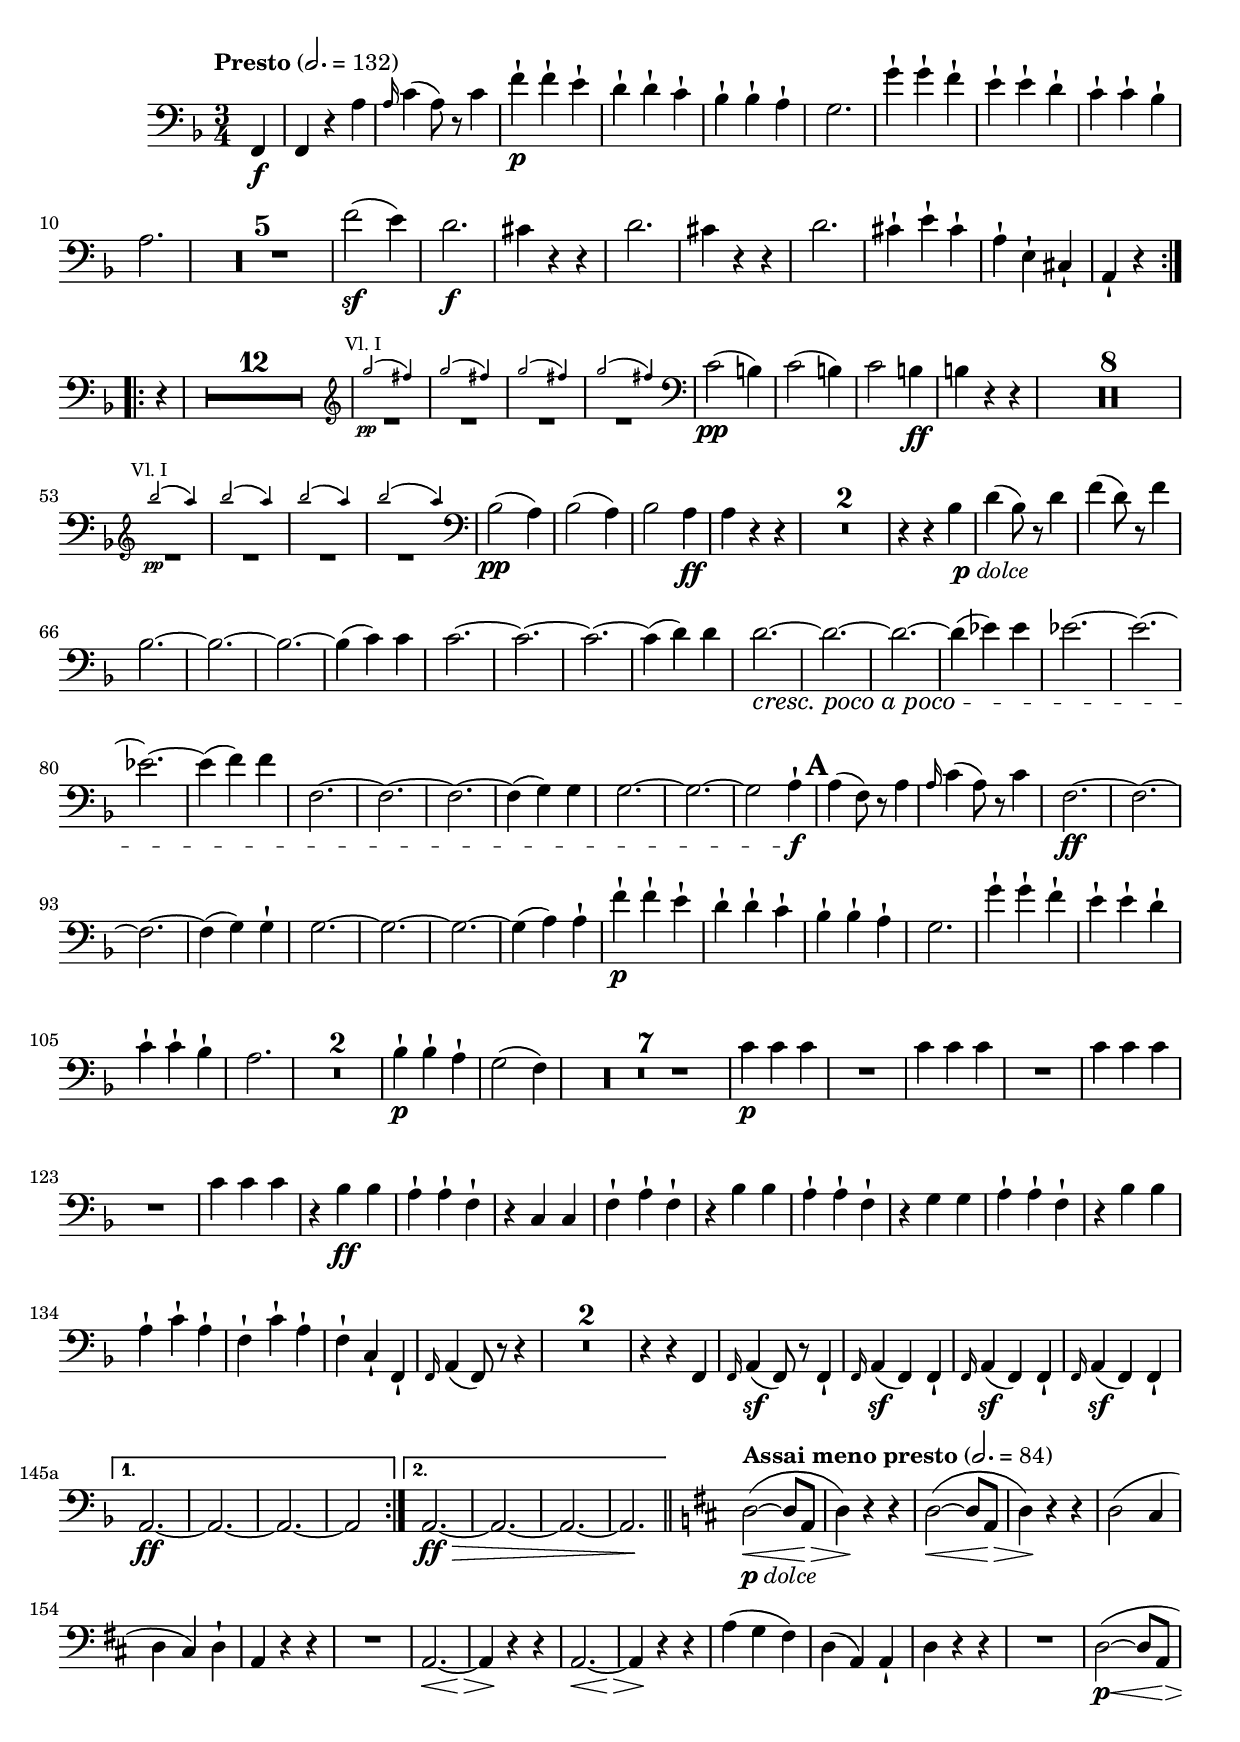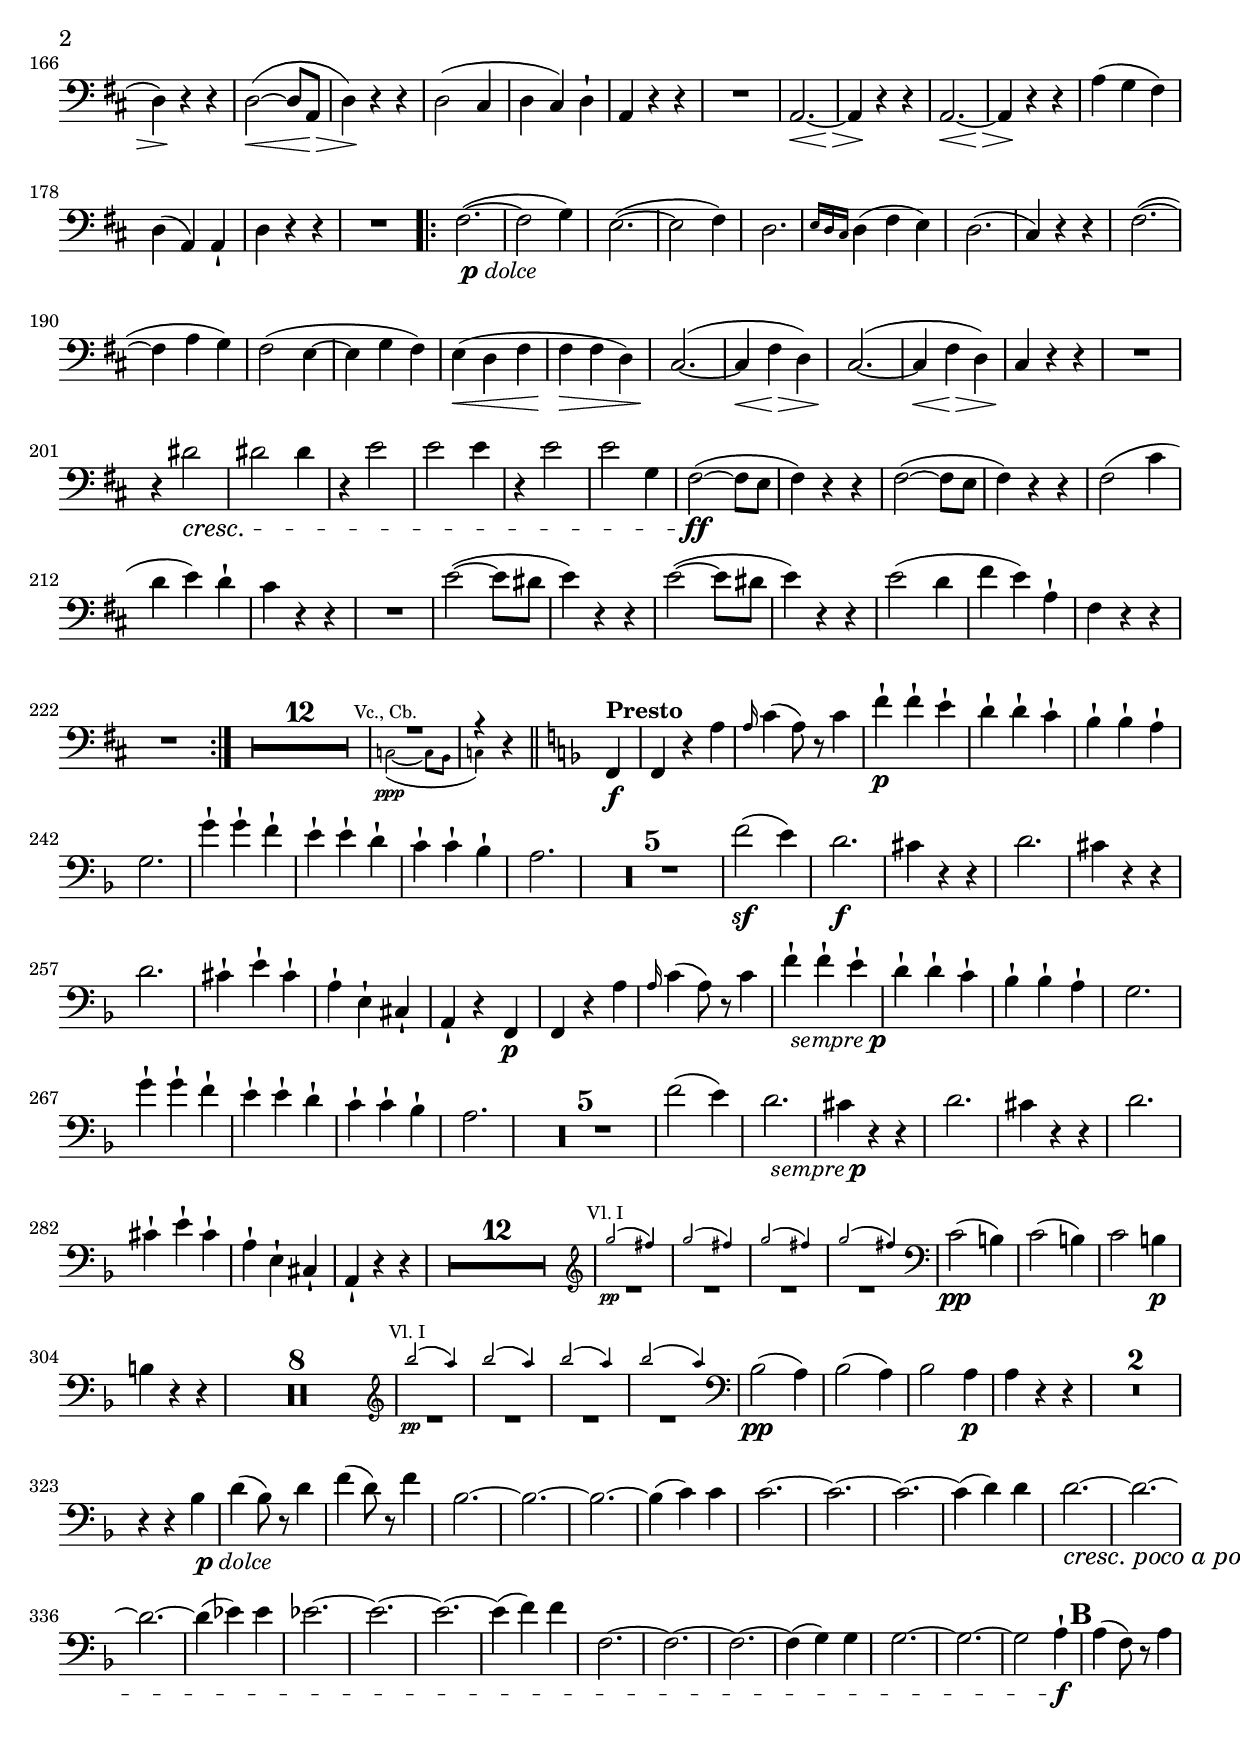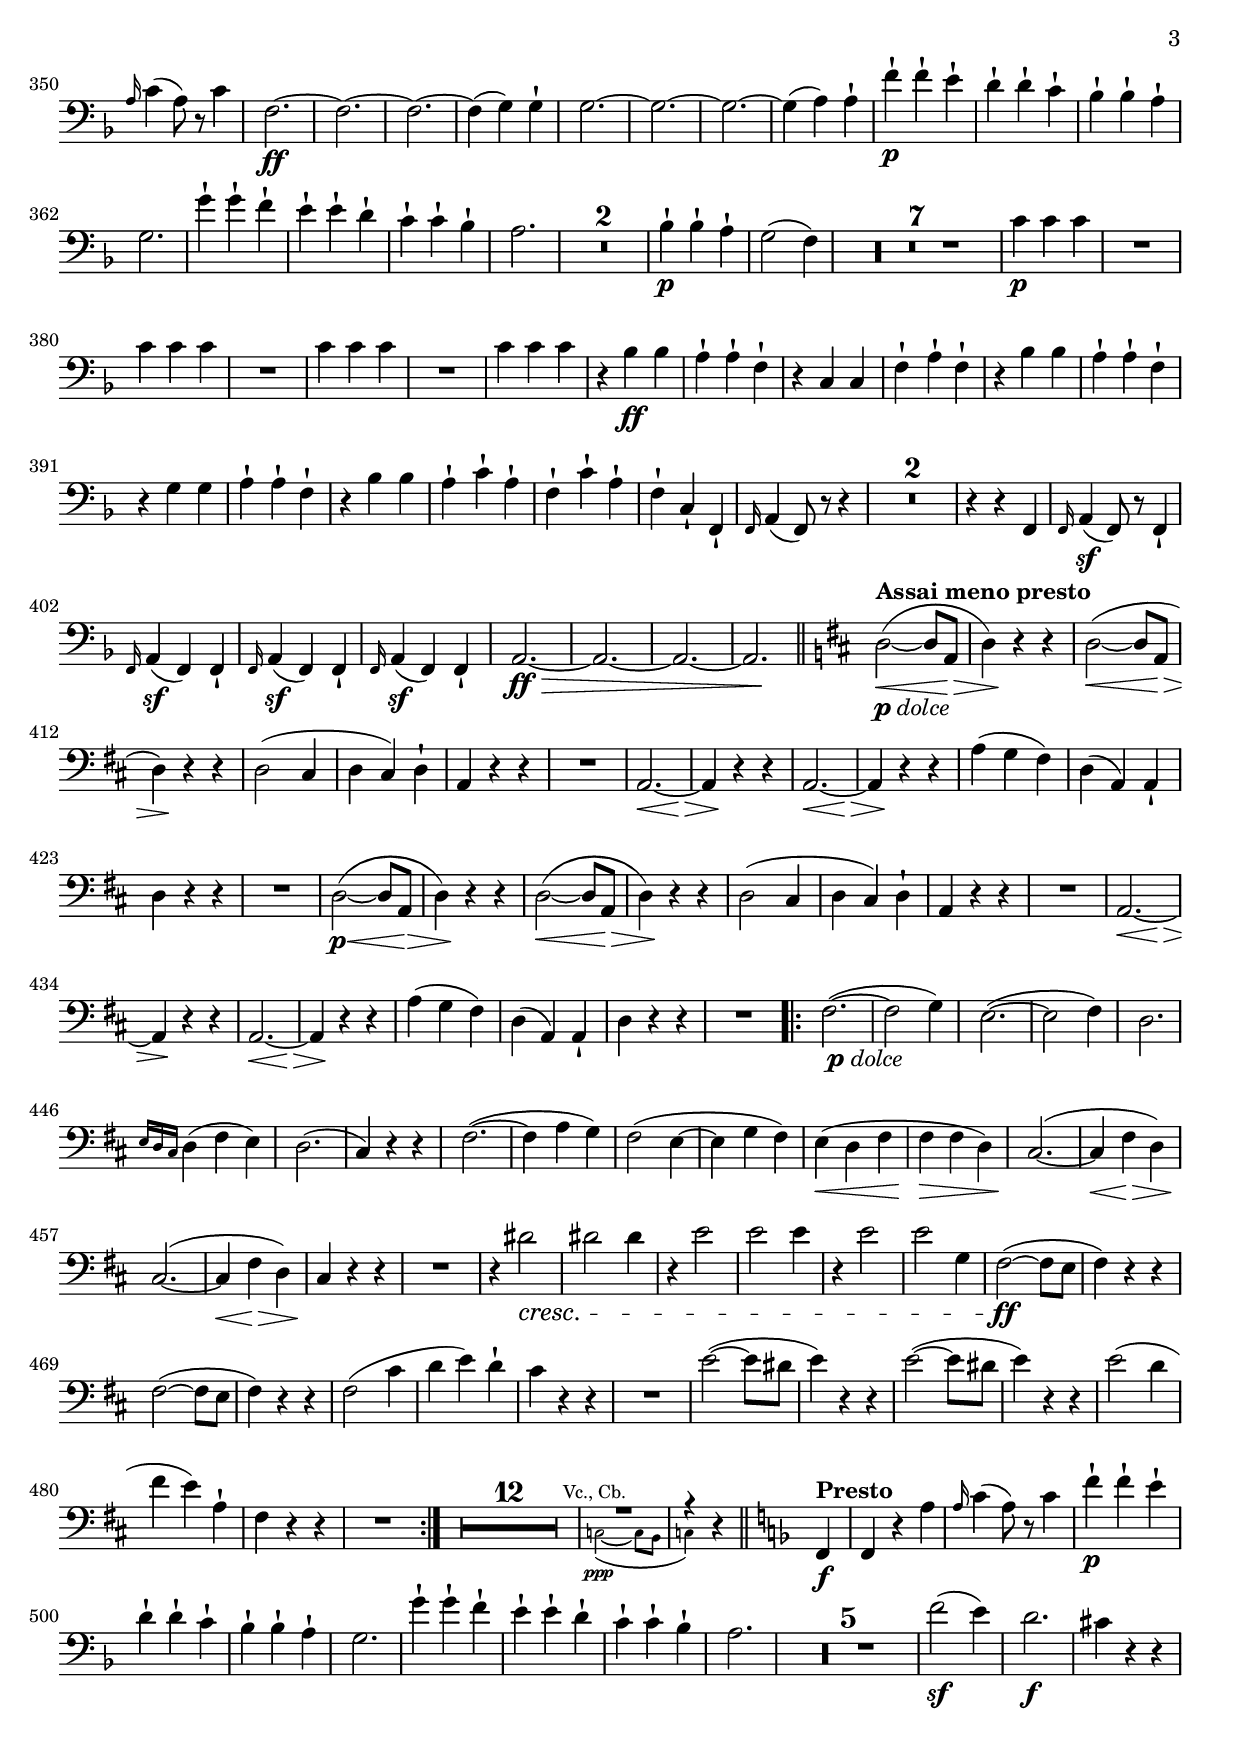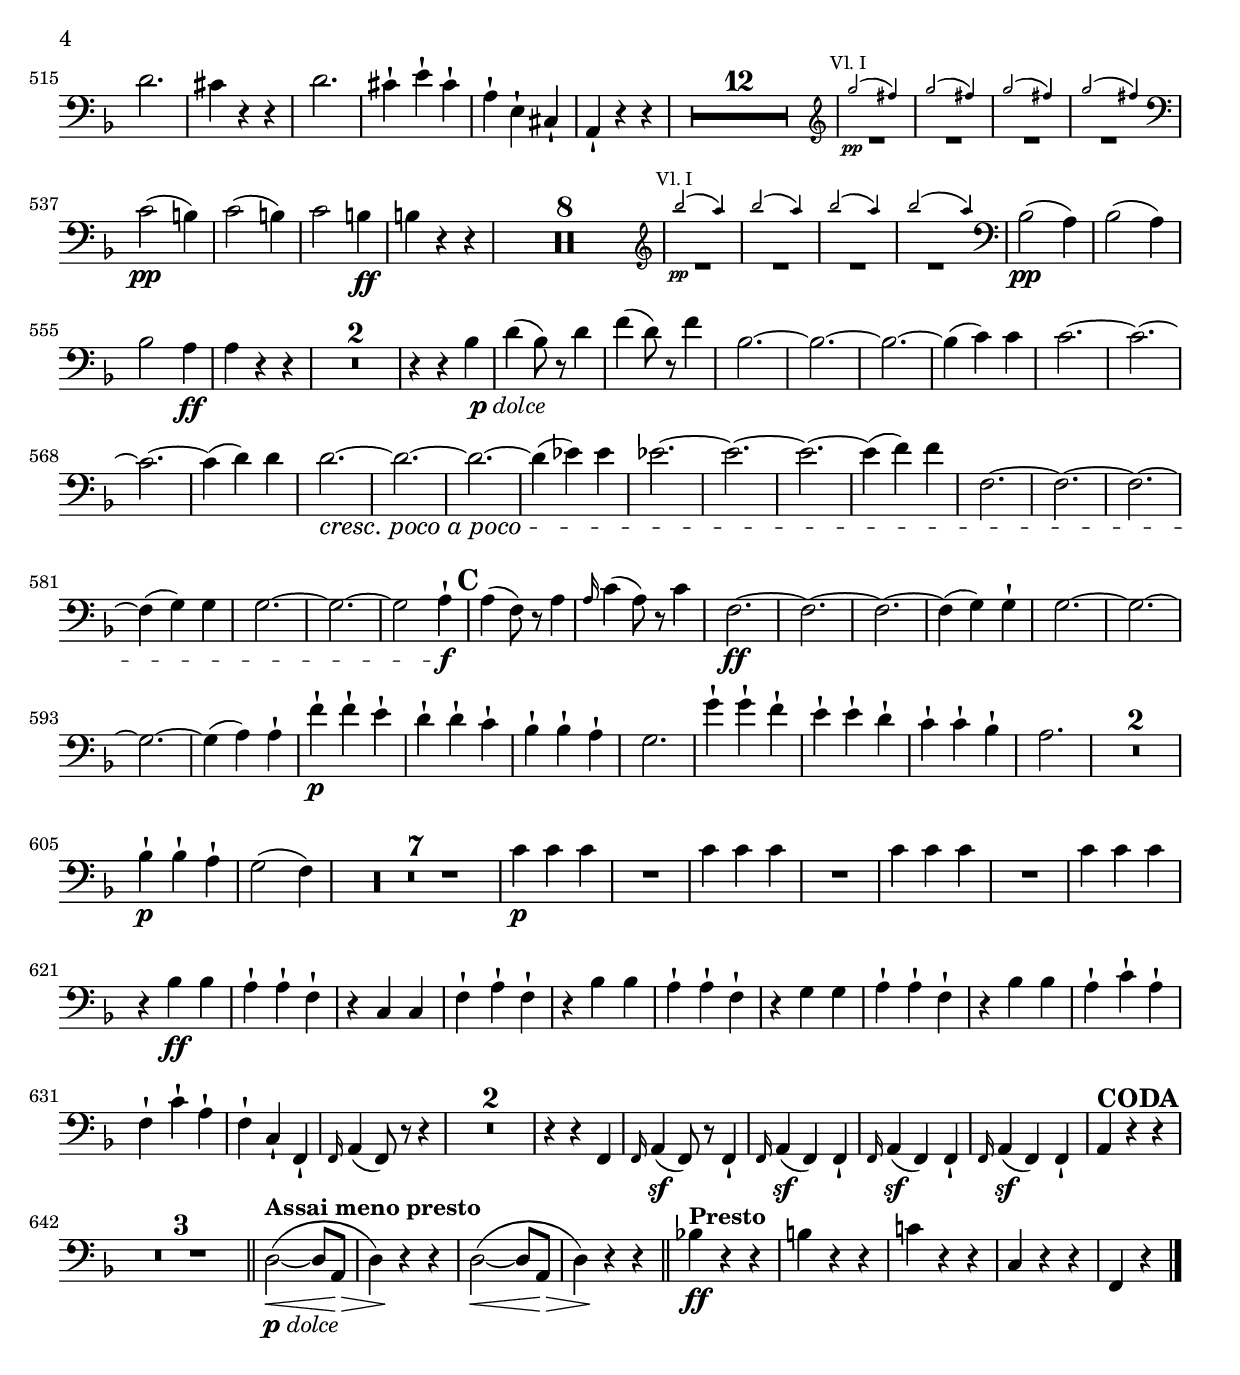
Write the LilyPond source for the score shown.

\version "2.24"

\version "2.24"

\include "../../definitions.ly"
\version "2.24"

\include "../../definitions.ly"

MCNone_AA = \relative c''' {R2.*23 | r2}

MCNone_AB = \relative c''' {
	r4 |
	R2.*12
	R2.*4
	R2.*12 |
	R2.*4
	R2.*32 |
	% Marque A
	\mark\default
	R2.*56
}

MCVlA_AB = \relative c''' {
	r4 |
	R2.*12
	g2( \pp fis4) |
	g2( fis4) |
	g2( fis4) |
	g2( fis4) |
	R2.*12 |
	bes2( \pp a4) |
	bes2( a4) |
	bes2( a4) |
	bes2( a4) |
	R2.*32 |
	% Marque A
	\mark\default
	R2.*56
}

MCNone_B = \relative c''' {
	R2.*32 |
	\repeat volta 2 {R2.*42 |}
	R2.*13 |
	r2 \section
}

MCVc_B = \relative c {
	R2.*32 |
	\repeat volta 2 {R2.*42 |}
	R2.*12 |
	c2(~ \ppp c8 b8 |
	c4) r4 \section
}


\addQuote "M3Vl1" {
	\relative c''' {
		\clef treble \time 3/4 \key f \major \tempo "Presto" 2.=132
		\repeat volta 2 {
			\partial 4 r4 |
			\MCNone_AA
		}
		\repeat volta 2 {
			\MCVlA_AB
			\alternative { {R2.*3 | r2} {R2.*4|} }
		} \section
		\key d \major \tempo "Assai meno presto" 2.=84
		\MCNone_B
		\key f \major \tempo "Presto"
		r4 |
		\MCNone_AA
		r4 |
		\MCNone_AA
		\MCVlA_AB
		R2.*4 | \section
		\key d \major \tempo "Assai meno presto"
		\MCNone_B
		\key f \major \tempo "Presto"
		r4 \f |
		\MCNone_AA
		\MCVlA_AB
		R2.^\markup{\large \bold "CODA"} |
		R2.*3 | \section
		\tempo "Assai meno presto"
		R2.* 4 | \section
		\tempo "Presto"
		R2.*4 |
		\barNumberCheck 653 \partial 2 r2 \fine
	}
}


\addQuote "M3Vc" {
	\relative c {
		\clef bass \time 3/4 \key f \major \tempo "Presto" 2.=132
		\repeat volta 2 {
			\partial 4 r4 |
			\MCNone_AA
		}
		\repeat volta 2 {
			\MCNone_AB
			\alternative { {R2.*3 | r2} {R2.*4|} }
		} \section
		\key d \major \tempo "Assai meno presto" 2.=84
		\MCVc_B
		\key f \major \tempo "Presto"
		r4 |
		\MCNone_AA
		r4 |
		\MCNone_AA
		\MCNone_AB
		R2.*4 | \section
		\key d \major \tempo "Assai meno presto"
		\MCVc_B
		\key f \major \tempo "Presto"
		r4 \f |
		\MCNone_AA
		\MCNone_AB
		R2.^\markup{\large \bold "CODA"} |
		R2.*3 | \section
		\tempo "Assai meno presto"
		R2.* 4 | \section
		\tempo "Presto"
		R2.*4 |
		\barNumberCheck 653 \partial 2 r2 \fine
	}
}

\version "2.24"

\include "../../definitions.ly"
\version "2.24"

\include "../../definitions.ly"

MCNone_AA = \relative c''' {R2.*23 | r2}

MCNone_AB = \relative c''' {
	r4 |
	R2.*12
	R2.*4
	R2.*12 |
	R2.*4
	R2.*32 |
	% Marque A
	\mark\default
	R2.*56
}

MCVlA_AB = \relative c''' {
	r4 |
	R2.*12
	g2( \pp fis4) |
	g2( fis4) |
	g2( fis4) |
	g2( fis4) |
	R2.*12 |
	bes2( \pp a4) |
	bes2( a4) |
	bes2( a4) |
	bes2( a4) |
	R2.*32 |
	% Marque A
	\mark\default
	R2.*56
}

MCNone_B = \relative c''' {
	R2.*32 |
	\repeat volta 2 {R2.*42 |}
	R2.*13 |
	r2 \section
}

MCVc_B = \relative c {
	R2.*32 |
	\repeat volta 2 {R2.*42 |}
	R2.*12 |
	c2(~ \ppp c8 b8 |
	c4) r4 \section
}


\addQuote "M3Vl1" {
	\relative c''' {
		\clef treble \time 3/4 \key f \major \tempo "Presto" 2.=132
		\repeat volta 2 {
			\partial 4 r4 |
			\MCNone_AA
		}
		\repeat volta 2 {
			\MCVlA_AB
			\alternative { {R2.*3 | r2} {R2.*4|} }
		} \section
		\key d \major \tempo "Assai meno presto" 2.=84
		\MCNone_B
		\key f \major \tempo "Presto"
		r4 |
		\MCNone_AA
		r4 |
		\MCNone_AA
		\MCVlA_AB
		R2.*4 | \section
		\key d \major \tempo "Assai meno presto"
		\MCNone_B
		\key f \major \tempo "Presto"
		r4 \f |
		\MCNone_AA
		\MCVlA_AB
		R2.^\markup{\large \bold "CODA"} |
		R2.*3 | \section
		\tempo "Assai meno presto"
		R2.* 4 | \section
		\tempo "Presto"
		R2.*4 |
		\barNumberCheck 653 \partial 2 r2 \fine
	}
}


\addQuote "M3Vc" {
	\relative c {
		\clef bass \time 3/4 \key f \major \tempo "Presto" 2.=132
		\repeat volta 2 {
			\partial 4 r4 |
			\MCNone_AA
		}
		\repeat volta 2 {
			\MCNone_AB
			\alternative { {R2.*3 | r2} {R2.*4|} }
		} \section
		\key d \major \tempo "Assai meno presto" 2.=84
		\MCVc_B
		\key f \major \tempo "Presto"
		r4 |
		\MCNone_AA
		r4 |
		\MCNone_AA
		\MCNone_AB
		R2.*4 | \section
		\key d \major \tempo "Assai meno presto"
		\MCVc_B
		\key f \major \tempo "Presto"
		r4 \f |
		\MCNone_AA
		\MCNone_AB
		R2.^\markup{\large \bold "CODA"} |
		R2.*3 | \section
		\tempo "Assai meno presto"
		R2.* 4 | \section
		\tempo "Presto"
		R2.*4 |
		\barNumberCheck 653 \partial 2 r2 \fine
	}
}



voicebeethovenHxmouvementDxbassonBxmdAA = \absolute {
	\grace {f16} a4( f8) r8 a4 |
	\grace {a16} c'4( a8) r8 c'4 |
	\tag #'normal {f'4-! \p} \tag #'special {f'4-! \semprep} f'4-! e'4-! |
	d'4-! d'4-! c'4-! |
	bes4-! bes4-! a4-! |
	g2. |
	g'4-! g'4-! f'4-! |
	e'4-! e'4-! d'4-! |
	c'4-! c'4-! bes4-! |
	a2. |
	R2.*5 |
	\tag #'normal {f'2( \sf} \tag #'special {f'2(} e'4) |
	\tag #'normal {d'2. \f} \tag #'special {d'2. \semprep} |
	cis'4 r4 r4 |
	d'2. |
	cis'4 r4 r4 |
	d'2. |
	cis'4-! e'4-! cis'4-! |
	a4-! e4-! cis4-! |
	a,4-! r4
}

voicebeethovenHxmouvementDxbassonBxmdAB = \absolute {
	r4 |
	\tag #'special {\mark\default}
	R2.*12 |
	\cueDuringWithClef #"M3Vl1" #UP "treble" {<>^\markup {\center-align \tiny "Vl. I"} R2.*4} |
	f'2.~ \pp |
	f'2.~ |
	f'2 \tag #'normal {f'4 \ff} \tag #'special {f'4 \p} |
	f'4 r4 r4 |
	R2.*8 |
	\cueDuringWithClef #"M3Vl1" #UP "treble" {<>^\markup {\center-align \tiny "Vl. I"} R2.*4} |
	ees'2.~ \pp |
	ees'2.~ |
	ees'2 \tag #'normal {ees'4 \ff} \tag #'special {ees'4 \p} |
	ees'4 r4 r4 |
	R2.*2 |
	r4 r4 bes4 \pdolce |
	d'4( bes8) r8 d'4 |
	f'4( d'8) r8 f'4 |
	bes2.~ |
	bes2.~ |
	bes2.~ |
	bes4( c'4) c'4 |
	c'2.~ |
	c'2.~ |
	c'2.~ |
	c'4( d'4) d'4 |
	d'2.~ \crescpoco |
	d'2.~ |
	d'2.~ |
	d'4( ees'4) ees'4 |
	ees'2.~ |
	ees'2.~ |
	ees'2.~ |
	ees'4( f'4) f'4 |
	f2.~ |
	f2.~ |
	f2.~ |
	f4( g4) g4 |
	g2.~ |
	g2.~ |
	g2 a4-! \f |
	\mark\default
	a4( f8) r8 a4 |
	\grace{a16} c'4( a8) r8 c'4 |
	f2.~ \ff |
	f2.~ |
	f2.~ |
	f4( g4) g4-! |
	g2.~ |
	g2.~ |
	g2.~ |
	g4( a4) a4-! |
	f'4-! \p f'4-! e'4-! |
	d'4-! d'4-! c'4-! |
	bes4-! bes4-! a4-! |
	g2. |
	g'4-! g'4-! f'4-! |
	e'4-! e'4-! d'4-! |
	c'4-! c'4-! bes4-! |
	a2. |
	R2.*2 |
	e'4-! \p e'4-! c'4-! |
	c'2 c'4 |
	R2.*7 |
	e'4 \p e'4 e'4 |
	R2. |
	e'4 e'4 e'4 |
	R2. |
	e'4 e'4 e'4 |
	R2. |
	e'4 e'4 e'4 |
	\afterGrace e'2.\trill \ff {d'16 e'} |
	f'4-! c'4-! a4-! |
	\afterGrace bes2.\trill {a16 bes} |
	a4-! c'4-! f'4-! |
	\afterGrace e'2.\trill {d'16 e'} |
	f'4-! c'4-! a4-! |
	\afterGrace e'2.\trill {d'16 e'} |
	f'4-! c'4-! a4-! |
	\afterGrace e'2.\trill {d'16 e'} |
	f'4-! c'4-! a4-! |
	f4-! c'4-! a4-! |
	f4-! c4-! f,4-! |
	\grace{f,16} a,4( f,8) r8 r4 |
	R2.*2 |
	r4 r4 f4 |
	\grace{f16} a4( \sf f8) r8 f4-! |
	\grace{f16} a4( \sf f4) f4-! |
	\grace{f16} a4( \sf f4) f4-! |
	\grace{f16} a4( \sf f4) f4-! |
}
voicebeethovenHxmouvementDxbassonBxmdB = \absolute {
	% TODO trouver mieux pour le \pdolce
	<>\< \after 8*5 \> a2.~ _\markup{\dynamic "p" \italic "dolce"} |
	%\after 8*5 \> a2.~ \< |
	\after 8 \! a4 r4 r4 |
	% Vielle manière de faire, aussi vaguement correcte.
	%<< {a2.~ | a4 } {s2\< s4 \> | s8 s8 \! } >> r4 r4 |
	<>\< \after 8*5 \> a2.~ |
	\after 8 \! a4 r4 r4 |
	a2.~ |
	a2. |
	a4 r4 r4 |
	R2. |
	<>\< \after 8*5 \> a2.~ |
	\after 8 \! a4 r4 r4 |
	<>\< \after 8*5 \> a2.~ |
	\after 8 \! a4 r4 r4 |
	a4( g4 fis4) |
	fis4( e4) e4-! |
	fis4 r4 r4 |
	R2. |
	\once\override Hairpin.bound-padding = #0.1 % p< moins moche.
	<>\p\< \after 8*5 \> a2.~ |
	\after 8 \! a4 r4 r4 |
	<>\< \after 8*5 \> a2.~ |
	\after 8 \! a4 r4 r4 |
	a2.~ |
	a4 a4 a4-! |
	a4 r4 r4 |
	R2. |
	<>\< \after 8*5 \> a2.~ |
	\after 8 \! a4 r4 r4 |
	<>\< \after 8*5 \> a2.~ |
	\after 8 \! a4 r4 r4 |
	a4( g4 fis4) |
	fis4( e4) e4-! |
	fis4 r4 r4 |
	R2. |
	\repeat volta 2 {
		a2.(~\pdolce |
		a2 b4) |
		g2.(~ |
		g2 a4) |
		fis2. |
		\grace{g16 fis e} fis4( a4 g4) |
		fis2.( |
		e4) r4 r4 |
		a2.(~ |
		a4 cis'4 b4) |
		a2( g4~ |
		g4 b4 a4) |
		g4(\< fis4 a4 |
		d'4\> a4 fis4) |
		e2.(~\! |
		e4\< a4\> fis4) |
		e2.(~\! |
		e4\< a4\> fis4) |
		e4\! r4 r4 |
		R2. |
		r4 fis'2 \cresc |
		fis'2 fis'4 |
		r4 g'2 |
		g'2 g'4 |
		r4 g'2 |
		g'2 e'4 |
		d'2(~ \ff d'8 cis'8 |
		d'4) r4 r4 |
		d'2(~ d'8 cis'8 |
		d'4) r4 r4 |
		d'2( e'4 |
		fis'4 g'4) fis'4-! |
		e'4 r4 r4 |
		R2. |
		e'2(~ e'8 dis'8 |
		e'4) r4 r4 |
		e'2(~ e'8 dis'8 |
		e'4) r4 r4 |
		e'2( d'4 |
		fis'4 e'4) a4-! |
		fis4 r4 r4 |
		R2. |
	}
	R2.*12 |
	\cueDuring #"M3Vc" #DOWN {
		<>^\markup {\center-align \tiny "Vc., Cb."}
		R2. |
		r4
	} r4 \section
}


voicebeethovenHxmouvementDxbassonBxmd = \absolute {
	\include "../../parametres.ly"
	\clef bass \time 3/4 \key f \major \tempo "Presto" 2.=132
	\repeat volta 2 {
		\partial 4 f4 \f |
		\keepWithTag #'normal \voicebeethovenHxmouvementDxbassonBxmdAA
	} \repeat volta 2 {
		\keepWithTag #'normal \voicebeethovenHxmouvementDxbassonBxmdAB
		\alternative {
			{
				a2.~ \ff |
				a2.~ |
				a2.~ |
				a2
			}{
				a2.~ \ff \> |
				a2.~ |
				a2.~ |
				\after 4 \! a2. |
			}
		}
	} \section
	\key d \major \tempo "Assai meno presto" 2.=84
	\voicebeethovenHxmouvementDxbassonBxmdB
	\key f \major \tempo "Presto"
	f4 \f |
	\keepWithTag #'normal \voicebeethovenHxmouvementDxbassonBxmdAA
	f4 \p |
	\keepWithTag #'special \voicebeethovenHxmouvementDxbassonBxmdAA
	\keepWithTag #'special \voicebeethovenHxmouvementDxbassonBxmdAB
	a2.~ \ff \> |
	a2.~ |
	a2.~ |
	\after 4 \! a2. | \section
	\key d \major \tempo "Assai meno presto"
	\voicebeethovenHxmouvementDxbassonBxmdB
	\key f \major \tempo "Presto"
	f4 \f |
	\keepWithTag #'normal \voicebeethovenHxmouvementDxbassonBxmdAA
	\keepWithTag #'normal \voicebeethovenHxmouvementDxbassonBxmdAB
	a4^\markup{\large \bold "CODA"} r4 r4 |
	R2.*3 | \section
	\tempo "Assai meno presto"
	% TODO : trouver mieux pour le \pdolce
	<>\< \after 8*5 \> a2.~ _\markup{\dynamic "p" \italic "dolce"} |
	\after 8 \! a4 r4 r4 |
	<>\< \after 8*5 \> a2.~ |
	\after 8 \! a4 r4 r4 | \section
	\tempo "Presto"
	bes!4 \ff r4 r4 |
	b!4 r4 r4 |
	c'!4 r4 r4 |
	c4 r4 r4 |
	\barNumberCheck 653 \partial 2 f,4 r4 \fine
}

\version "2.24"

\include "../../definitions.ly"
\version "2.24"

\include "../../definitions.ly"

MCNone_AA = \relative c''' {R2.*23 | r2}

MCNone_AB = \relative c''' {
	r4 |
	R2.*12
	R2.*4
	R2.*12 |
	R2.*4
	R2.*32 |
	% Marque A
	\mark\default
	R2.*56
}

MCVlA_AB = \relative c''' {
	r4 |
	R2.*12
	g2( \pp fis4) |
	g2( fis4) |
	g2( fis4) |
	g2( fis4) |
	R2.*12 |
	bes2( \pp a4) |
	bes2( a4) |
	bes2( a4) |
	bes2( a4) |
	R2.*32 |
	% Marque A
	\mark\default
	R2.*56
}

MCNone_B = \relative c''' {
	R2.*32 |
	\repeat volta 2 {R2.*42 |}
	R2.*13 |
	r2 \section
}

MCVc_B = \relative c {
	R2.*32 |
	\repeat volta 2 {R2.*42 |}
	R2.*12 |
	c2(~ \ppp c8 b8 |
	c4) r4 \section
}


\addQuote "M3Vl1" {
	\relative c''' {
		\clef treble \time 3/4 \key f \major \tempo "Presto" 2.=132
		\repeat volta 2 {
			\partial 4 r4 |
			\MCNone_AA
		}
		\repeat volta 2 {
			\MCVlA_AB
			\alternative { {R2.*3 | r2} {R2.*4|} }
		} \section
		\key d \major \tempo "Assai meno presto" 2.=84
		\MCNone_B
		\key f \major \tempo "Presto"
		r4 |
		\MCNone_AA
		r4 |
		\MCNone_AA
		\MCVlA_AB
		R2.*4 | \section
		\key d \major \tempo "Assai meno presto"
		\MCNone_B
		\key f \major \tempo "Presto"
		r4 \f |
		\MCNone_AA
		\MCVlA_AB
		R2.^\markup{\large \bold "CODA"} |
		R2.*3 | \section
		\tempo "Assai meno presto"
		R2.* 4 | \section
		\tempo "Presto"
		R2.*4 |
		\barNumberCheck 653 \partial 2 r2 \fine
	}
}


\addQuote "M3Vc" {
	\relative c {
		\clef bass \time 3/4 \key f \major \tempo "Presto" 2.=132
		\repeat volta 2 {
			\partial 4 r4 |
			\MCNone_AA
		}
		\repeat volta 2 {
			\MCNone_AB
			\alternative { {R2.*3 | r2} {R2.*4|} }
		} \section
		\key d \major \tempo "Assai meno presto" 2.=84
		\MCVc_B
		\key f \major \tempo "Presto"
		r4 |
		\MCNone_AA
		r4 |
		\MCNone_AA
		\MCNone_AB
		R2.*4 | \section
		\key d \major \tempo "Assai meno presto"
		\MCVc_B
		\key f \major \tempo "Presto"
		r4 \f |
		\MCNone_AA
		\MCNone_AB
		R2.^\markup{\large \bold "CODA"} |
		R2.*3 | \section
		\tempo "Assai meno presto"
		R2.* 4 | \section
		\tempo "Presto"
		R2.*4 |
		\barNumberCheck 653 \partial 2 r2 \fine
	}
}


voicebeethovenHxmouvementDxbassonCxmdAA = \absolute {
	f,4 r4 f4 |
	\grace{f16} a4( f8) r8 a4 |
	\tag #'normal {a4-! \p} \tag #'special {a4-! \semprep} a4-! c'4-! |
	bes4-! bes4-! a4-! |
	g4-! g4-! f4-! |
	e2. |
	e'4-! e'4-! d'4-! |
	c'4-! c'4-! bes4-! |
	a4-! a4-! g4-! |
	f2. |
	R2.*5 |
	\tag #'normal {d'2( \sf} \tag #'special {d'2(} cis'4) |
	\tag #'normal {b2. \f} \tag #'special {b2. \semprep} |
	a4 r4 r4 |
	b2. |
	a4 r4 r4 |
	b2. |
	a4-! e'4-! cis'4-! |
	a4-! e4-! cis4-! |
	a,4-! r4
}

voicebeethovenHxmouvementDxbassonCxmdAB = \absolute {
	r4 |
	\tag #'special {\mark\default}
	R2.*12 |
	\cueDuringWithClef #"M3Vl1" #UP "treble" {<>^\markup {\center-align \tiny "Vl. I"} R2.*4} |
	c'2( \pp b4) |
	c'2( b4) |
	c'2 \tag #'normal {b4 \ff} \tag #'special {b4 \p} |
	b4 r4 r4 |
	R2.*8 |
	\cueDuringWithClef #"M3Vl1" #UP "treble" {<>^\markup {\center-align \tiny "Vl. I"} R2.*4} |
	bes2( \pp a4) |
	bes2( a4) |
	bes2 \tag #'normal {a4 \ff} \tag #'special {a4 \p} |
	a4 r4 r4 |
	R2.*8 |
	r4 a4 \p a4 |
	a2.~ |
	a2.~ |
	a2.~ |
	a4( bes4) bes4 |
	bes2.~ \crescpoco |
	bes2.~ |
	bes2.~ |
	bes4( c'4) c'4 |
	c'2.~ |
	c'2.~ |
	c'2.~ |
	c'4( d'4) d'4 \! |
	R2.*3 |
	r4 e4 \cresc e4 |
	e2.~ |
	e2.~ |
	e2 f4-! \f |
	\mark\default
	f,4 r4 f4 |
	\grace{f16} a4( f8) r8 a4 |
	f2.~ \ff |
	f2.~ |
	f2.~ |
	f4( e4) e4-! |
	e2.~ |
	e2.~ |
	e2.~ |
	e4( f4) f4-! |
	R2.*4 |
	e'4-! \p e'4-! d'4-! |
	c'4-! c'4-! bes4-! |
	a4-! a4-! g4-! |
	f2. |
	R2.*2 |
	bes4-! \p bes4-! a4-! |
	g2( f4) |
	R2.*7 |
	c'4 \p c'4 c'4 |
	R2. |
	c'4 c'4 c'4 |
	R2. |
	c'4 c'4 c'4 |
	R2. |
	c'4 c'4 c'4 |
	r4 bes4 \ff bes4 |
	a4-! a4-! f4-! |
	r4 c4 c4 |
	f4-! a4-! f4-! |
	r4 bes4 bes4 |
	a4-! a4-! f4-! |
	r4 g4 g4 |
	a4-! a4-! f4-! |
	r4 bes4 bes4 |
	a4-! c'4-! a4-! |
	f4-! c'4-! a4-! |
	f4-! c4-! f,4-! |
	\grace{f,16} a,4( f,8) r8 r4 |
	R2.*2 |
	r4 r4 f,4 |
	\grace{f,16} a,4( \sf f,8) r8 f,4-! |
	\grace{f,16} a,4( \sf f,4) f,4-! |
	\grace{f,16} a,4( \sf f,4) f,4-! |
	\grace{f,16} a,4( \sf f,4) f,4-! |
}

voicebeethovenHxmouvementDxbassonCxmdB = \absolute {
	d2(~ _\markup{\dynamic "p" \italic "dolce"} \< d8 a,8 \> |
	\after 8 \! d4) r4 r4 |
	d2(~ \< d8 a,8 \> |
	\after 8 \!d4) r4 r4 |
	d2( cis4 |
	d4 cis4) d4-! |
	a,4 r4 r4 |
	R2. |
	<>\< \after 8*5 \> a,2.~ |
	\after 8 \! a,4 r4 r4 |
	<>\< \after 8*5 \> a,2.~ |
	\after 8 \! a,4 r4 r4 |
	a,2( d4) |
	d4( a,4) a,4-! |
	d4 r4 r4 |
	R2. |
	\once\override Hairpin.bound-padding = #0.1 % p< moins moche.
	d2(~ \p \< d8 a,8 \> |
	\after 8 \! d4) r4 r4 |
	d2(~ \< d8 a,8 \> |
	\after 8 \! d4) r4 r4 |
	d2( cis4 |
	d4 cis4) d4-! |
	a,4 r4 r4 |
	R2. |
	<>\< \after 8*5 \> a,2.~ |
	\after 8 \! a,4 r4 r4 |
	<>\< \after 8*5 \> a,2.~ |
	\after 8 \! a,4 r4 r4 |
	a,2( d4) |
	d4( a,4) a,4-! |
	d4 r4 r4 |
	R2. |
	\repeat volta 2 {
		fis2.(~ \pdolce |
		fis2 g4) |
		e2.(~ |
		e2 fis4) |
		d2. |
		\grace{e16 d cis} d4( fis4 e4) |
		d2.( |
		cis4) r4 r4 |
		fis2.(~ |
		fis4 a4 g4) |
		fis2( e4~ |
		e4 g4 fis4) |
		% TODO: il faudrait mettre des liasons de phrasé ici.
		e4( \< d4 fis4 |
		fis4 \> fis4 d4) |
		cis2.(~ \! |
		cis4 \< fis4 \> d4) |
		cis2.(~ \!  |
		cis4 \< fis4 \> d4) |
		cis4 \! r4 r4 |
		R2. |
		r4 dis'2 \cresc |
		dis'2 dis'4 |
		r4 e'2 |
		e'2 e'4 |
		r4 e'2 |
		e'2 g4 |
		fis2(~ \ff fis8 e8 |
		fis4) r4 r4 |
		fis2(~ fis8 e8 |
		fis4) r4 r4 |
		fis2( cis'4 |
		d'4 e'4) d'4-! |
		cis'4 r4 r4 |
		R2. |
		e'2(~ e'8 dis'8 |
		e'4) r4 r4 |
		e'2(~ e'8 dis'8 |
		e'4) r4 r4 |
		e'2( d'4 |
		fis'4 e'4) a4-! |
		fis4 r4 r4 |
		R2. |
	}
	R2.*12 |
	\cueDuring #"M3Vc" #DOWN {
		<>^\markup {\center-align \tiny "Vc., Cb."}
		R2. |
		r4
	} r4 \section
}

voicebeethovenHxmouvementDxbassonCxmd = \absolute {
	\include "../../parametres.ly"
	\clef bass \time 3/4 \key f \major \tempo "Presto" 2.=132
	\repeat volta 2 {
		\partial 4 f,4 \f |
		\keepWithTag #'normal \voicebeethovenHxmouvementDxbassonCxmdAA
	} \repeat volta 2 {
		\keepWithTag #'normal \voicebeethovenHxmouvementDxbassonCxmdAB
		\alternative {
			{
				a,2.~ \ff |
				a,2.~ |
				a,2.~ |
				a,2 |
			}{
				a,2.~ \ff \> |
				a,2.~ |
				a,2.~ |
				\after 4 \! a,2. |
			}
		}
	} \section
	\key d \major \tempo "Assai meno presto" 2.=84
	\voicebeethovenHxmouvementDxbassonCxmdB
	\key f \major \tempo "Presto"
	f,4 \f |
	\keepWithTag #'normal \voicebeethovenHxmouvementDxbassonCxmdAA
	f,4 \p |
	\keepWithTag #'special \voicebeethovenHxmouvementDxbassonCxmdAA
	\keepWithTag #'special \voicebeethovenHxmouvementDxbassonCxmdAB
	a,2.~ \ff \> |
	a,2.~ |
	a,2.~ |
	\after 4 \! a,2. | \section
	\key d \major \tempo "Assai meno presto"
	\voicebeethovenHxmouvementDxbassonCxmdB
	\key f \major \tempo "Presto"
	f,4 \f |
	\keepWithTag #'normal \voicebeethovenHxmouvementDxbassonCxmdAA
	\keepWithTag #'normal \voicebeethovenHxmouvementDxbassonCxmdAB
	a,4^\markup{\large \bold "CODA"} r4 r4 |
	R2.*3 | \section
	\tempo "Assai meno presto"
	% TODO : trouver mieux pour le \pdolce
	d2(~ _\markup{\dynamic "p" \italic "dolce"} \< d8 a,8 \> |
	\after 8 \! d4) r4 r4 |
	d2(~ \< d8 a,8 \> |
	\after 8 \! d4) r4 r4 | \section
	\tempo "Presto"
	bes,!4 \ff r4 r4 |
	b,4 r4 r4 |
	c!4 r4 r4 |
	c,4 r4 r4 |
	\barNumberCheck 653 \partial 2 f,4 r4 | \fine
}


\addQuote "M3Basson1" {\voicebeethovenHxmouvementDxbassonBxmd}
\addQuote "M3Basson2" {\voicebeethovenHxmouvementDxbassonCxmd}


voicebeethovenHxmouvementDxbassonDxmdAA = \absolute {
	\quoteDuring "M3Basson2" {s2}
	\quoteDuring "M3Basson1" {s4 | s2.*22 | s2}
}

voicebeethovenHxmouvementDxbassonDxmdAB = \absolute {
	r4 |
	R2.*12
	\cueDuringWithClef #"M3Vl1" #UP "treble" {<>^\markup {\center-align \tiny "Vl. I"} R2.*4} |
	\quoteDuring "M3Basson2" {s2.*12 |}
	\cueDuringWithClef #"M3Vl1" #UP "treble" {<>^\markup {\center-align \tiny "Vl. I"} R2.*4} |
	\quoteDuring "M3Basson2" {s2.*4 |}
	\quoteDuring "M3Basson1" {s2.*46 |}
	\quoteDuring "M3Basson2" {s2.*38 |}
}

voicebeethovenHxmouvementDxbassonDxmdB = \absolute {
	\quoteDuring "M3Basson2" {s2.*12}
	\quoteDuring "M3Basson1" {s2.*1}
	\quoteDuring "M3Basson2" {s2.*15}
	\quoteDuring "M3Basson1" {s2.*1}
	\quoteDuring "M3Basson2" {s2.*3}
	\repeat volta 2 {\quoteDuring "M3Basson2" {s2.*42} |}
	R2.*12
	\cueDuring #"M3Vc" #DOWN {
		<>^\markup {\center-align \tiny "Vc., Cb."}
		R2. |
		r4
	} r4 \section
}


voicebeethovenHxmouvementDxbassonDxmd = \absolute {
	\include "../../parametres.ly"
	\clef bass \time 3/4 % \key f \major \tempo "Presto" 2.=132
	\repeat volta 2 {
		\quoteDuring "M3Basson2" {\partial 4 s4}
		% TODO: attention, il manquerait l'appogiature si
		% on avait pris le basson 1.
		\voicebeethovenHxmouvementDxbassonDxmdAA
	} \repeat volta 2 {
		\voicebeethovenHxmouvementDxbassonDxmdAB
		\alternative {
			{\quoteDuring "M3Basson2" {s2.*3 s2}}
			{\quoteDuring "M3Basson2" {s2.*4}}
		}
	} \section
	%\key d \major \tempo "Assai meno presto" 2.=84
	\voicebeethovenHxmouvementDxbassonDxmdB
	%\key f \major \tempo "Presto"
	\quoteDuring "M3Basson2" {s4}
	\voicebeethovenHxmouvementDxbassonDxmdAA
	\quoteDuring "M3Basson2" {s4}
	\voicebeethovenHxmouvementDxbassonDxmdAA
	\voicebeethovenHxmouvementDxbassonDxmdAB
	\quoteDuring "M3Basson2" {s2.*4}
	%\key d \major \tempo "Assai meno presto"
	\voicebeethovenHxmouvementDxbassonDxmdB
	%\key f \major \tempo "Presto"
	\quoteDuring "M3Basson2" {s4}
	\voicebeethovenHxmouvementDxbassonDxmdAA
	\voicebeethovenHxmouvementDxbassonDxmdAB
	\quoteDuring "M3Basson2" {s2.*8| }
	\quoteDuring "M3Basson1" {s2.*4 | \partial 2 s2}
	\fine \barNumberCheck 654
}


\score {
	\new Staff \voicebeethovenHxmouvementDxbassonDxmd
	\layout { }
}
